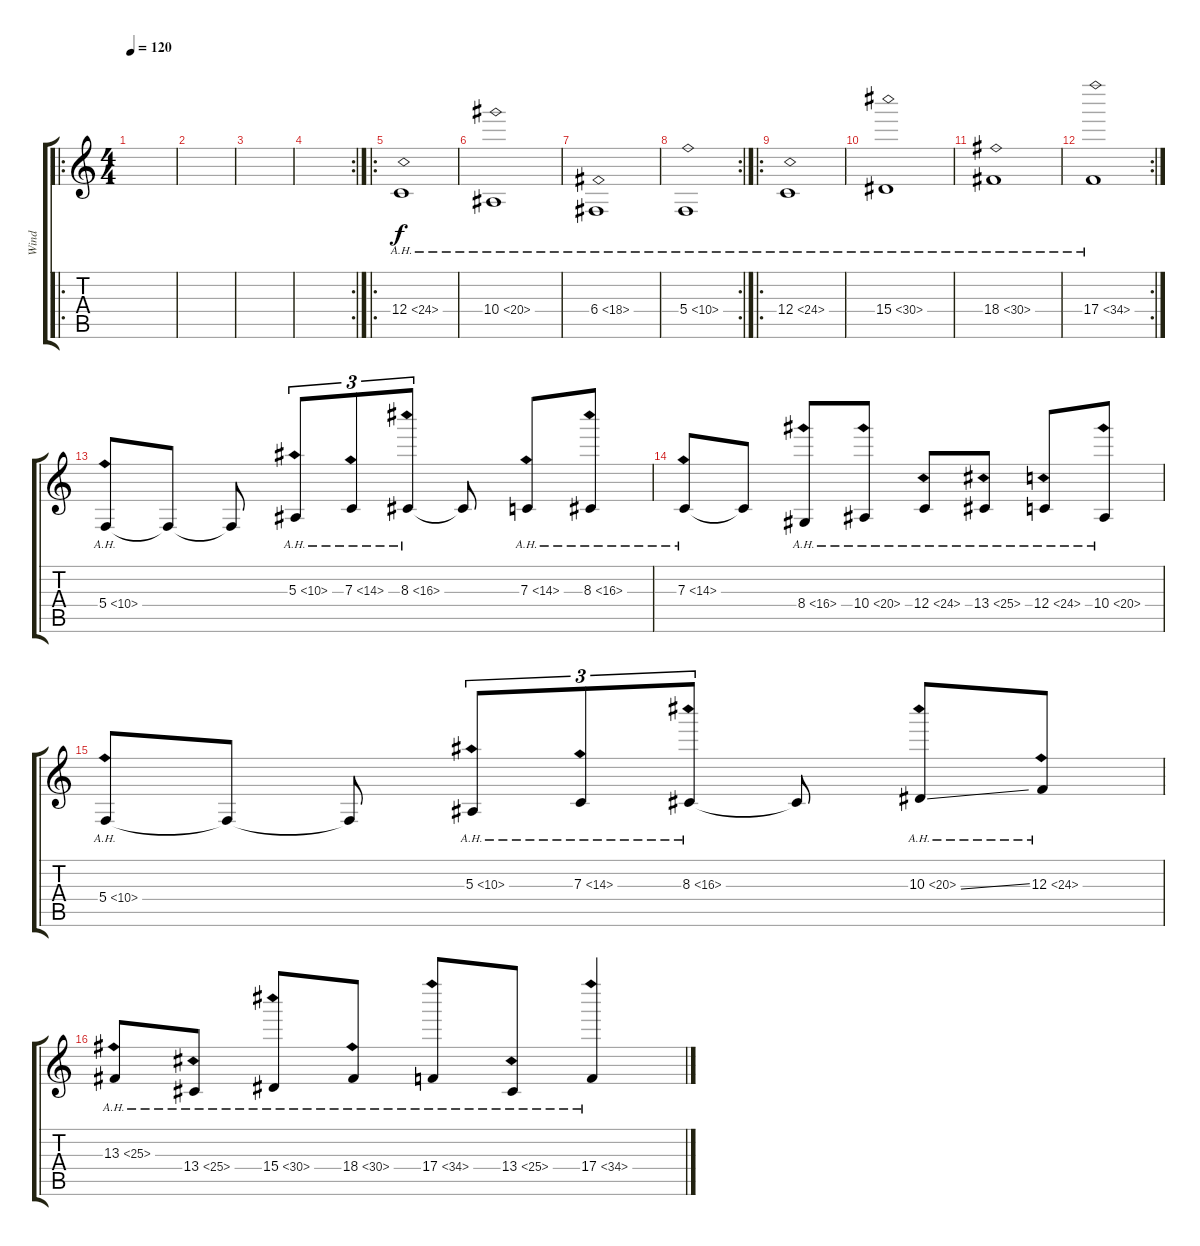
\track ("Wind" "Wind") {instrument pad2warm}
\staff {score tabs}
\tuning (D4 A3 F3 C3 G2 C2) {hide}
\ro
\ts (4 4)
\tempo 120
\clef g2
\ks c
|
|
|
\rc 2
|
\ro
12.4{ah 12}.1 |
10.4{ah 10}.1 |
6.4{ah 12}.1 |
\rc 2
5.4{ah 5}.1 |
\ro
12.4{ah 12}.1 |
15.4{ah 15}.1 |
18.4{ah 12}.1 |
\rc 2
17.4{ah 17}.1 |
5.4{ah 5}.8{volume 10 balance 0 instrument stringensemble1} 5.4{t}.8 5.4{t}.8 5.3{ah 5}.8{tu (3 2)} 7.3{ah 7}.8{tu (3 2)} 8.3{ah 8}.8{tu (3 2)} 8.3{t}.8 7.3{ah 7}.8 8.3{ah 8}.8 |
7.3{ah 7}.8 7.3{t}.8 8.4{ah 8}.8 10.4{ah 10}.8 12.4{ah 12}.8 13.4{ah 12}.8 12.4{ah 12}.8 10.4{ah 10}.8 |
5.4{ah 5}.8 5.4{t}.8 5.4{t}.8 5.3{ah 5}.8{tu (3 2)} 7.3{ah 7}.8{tu (3 2)} 8.3{ah 8}.8{tu (3 2)} 8.3{t}.8 10.3{ah 10 ss}.8 12.3{ah 12}.8 |
13.3{ah 12}.8 13.4{ah 12}.8 15.4{ah 15}.8 18.4{ah 12}.8 17.4{ah 17}.8 13.4{ah 12}.8 17.4{ah 17}.4
